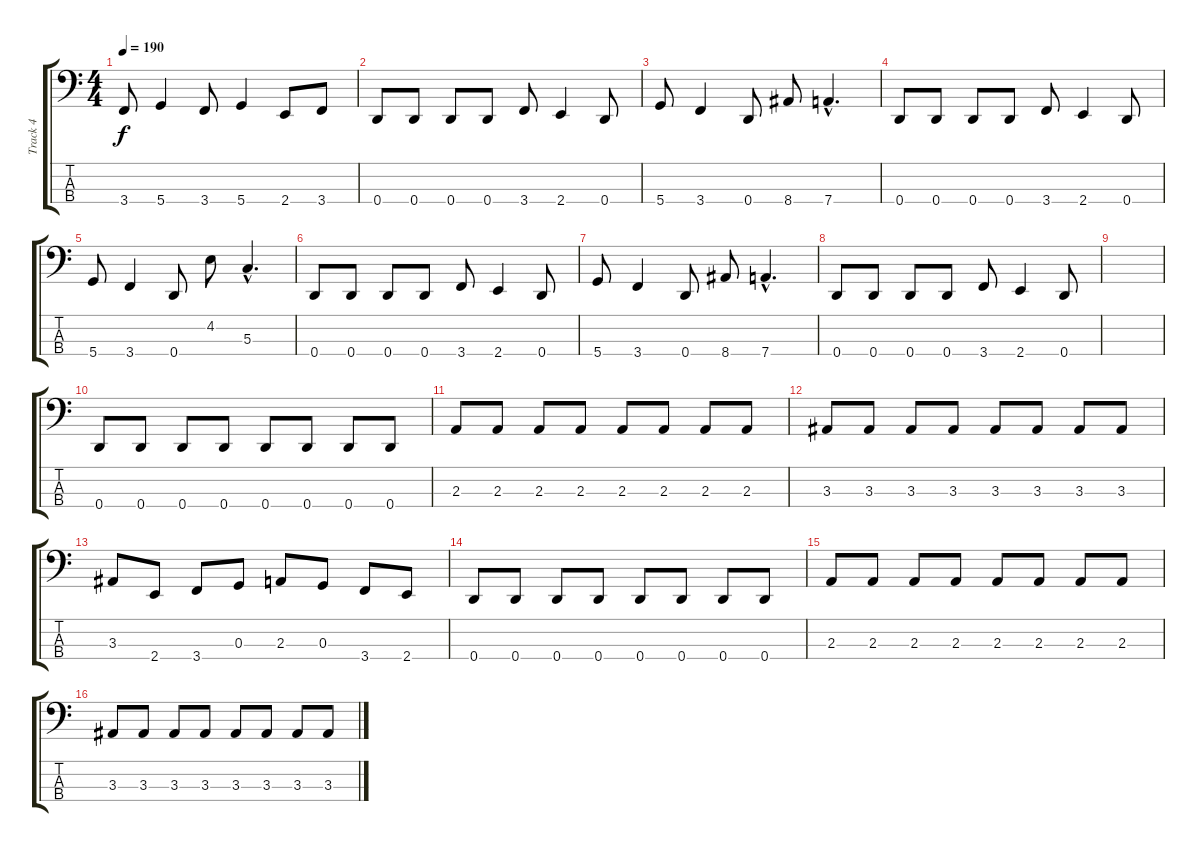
\track ("Track 4" "Track 4") {instrument electricbassfinger}
\staff {score tabs}
\tuning (F2 C2 G1 D1) {hide}
\ts (4 4)
\tempo 190
\clef f4
\ks c
3.4.8{dy f} 5.4.4 3.4.8 5.4.4 2.4.8 3.4.8 |
0.4.8 0.4.8 0.4.8 0.4.8 3.4.8 2.4.4 0.4.8 |
5.4.8 3.4.4 0.4.8 8.4.8 7.4{hac}.4{d} |
0.4.8 0.4.8 0.4.8 0.4.8 3.4.8 2.4.4 0.4.8 |
5.4.8 3.4.4 0.4.8 4.2.8 5.3{hac}.4{d} |
0.4.8 0.4.8 0.4.8 0.4.8 3.4.8 2.4.4 0.4.8 |
5.4.8 3.4.4 0.4.8 8.4.8 7.4{hac}.4{d} |
0.4.8 0.4.8 0.4.8 0.4.8 3.4.8 2.4.4 0.4.8 |
|
0.4.8 0.4.8 0.4.8 0.4.8 0.4.8 0.4.8 0.4.8 0.4.8 |
2.3.8 2.3.8 2.3.8 2.3.8 2.3.8 2.3.8 2.3.8 2.3.8 |
3.3.8 3.3.8 3.3.8 3.3.8 3.3.8 3.3.8 3.3.8 3.3.8 |
3.3.8 2.4.8 3.4.8 0.3.8 2.3.8 0.3.8 3.4.8 2.4.8 |
0.4.8 0.4.8 0.4.8 0.4.8 0.4.8 0.4.8 0.4.8 0.4.8 |
2.3.8 2.3.8 2.3.8 2.3.8 2.3.8 2.3.8 2.3.8 2.3.8 |
3.3.8 3.3.8 3.3.8 3.3.8 3.3.8 3.3.8 3.3.8 3.3.8
